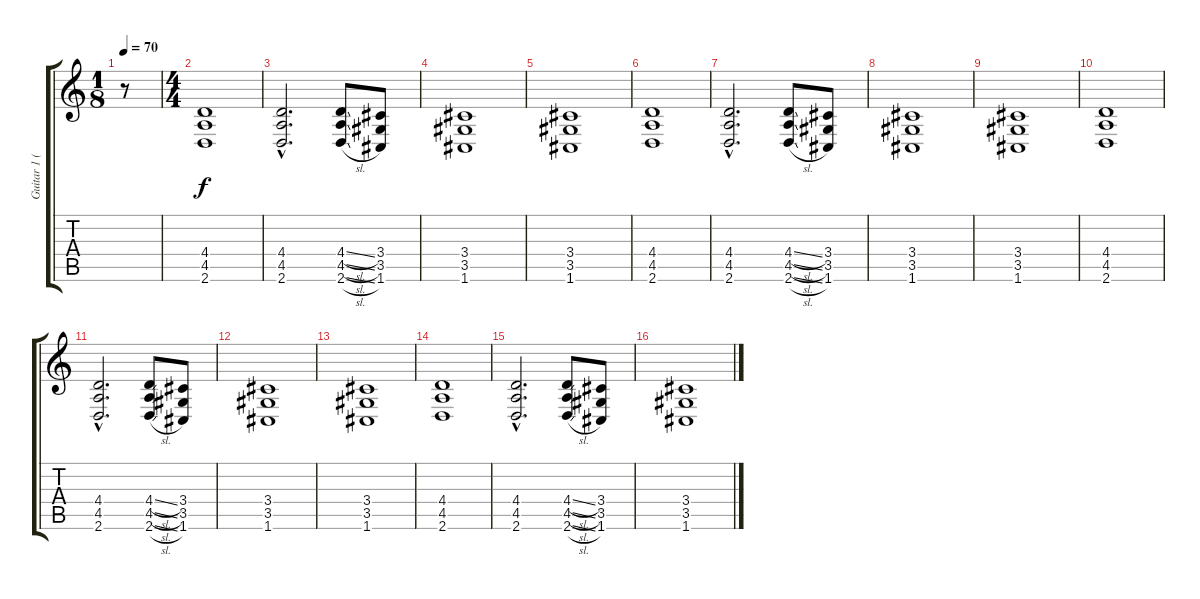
\track ("Guitar 1 (Distortion)" "Guitar 1 (") {instrument distortionguitar}
\staff {score tabs}
\tuning (C4 G3 Eb3 Bb2 F2 C2) {hide}
\ts (1 8)
\tempo 70
\clef g2
\ks c
r.8{dy f volume 0 instrument distortionguitar} |
\ts (4 4)
(4.4 4.5 2.6).1{volume 12} |
(4.4{hac} 4.5{hac} 2.6{hac}).2{d} (4.4{sl} 4.5{sl} 2.6{sl}).8 (3.4 3.5 1.6).8 |
(3.4 3.5 1.6).1 |
(3.4 3.5 1.6).1 |
(4.4 4.5 2.6).1 |
(4.4{hac} 4.5{hac} 2.6{hac}).2{d} (4.4{sl} 4.5{sl} 2.6{sl}).8 (3.4 3.5 1.6).8 |
(3.4 3.5 1.6).1 |
(3.4 3.5 1.6).1 |
(4.4 4.5 2.6).1 |
(4.4{hac} 4.5{hac} 2.6{hac}).2{d} (4.4{sl} 4.5{sl} 2.6{sl}).8 (3.4 3.5 1.6).8 |
(3.4 3.5 1.6).1 |
(3.4 3.5 1.6).1 |
(4.4 4.5 2.6).1 |
(4.4{hac} 4.5{hac} 2.6{hac}).2{d} (4.4{sl} 4.5{sl} 2.6{sl}).8 (3.4 3.5 1.6).8 |
(3.4 3.5 1.6).1
